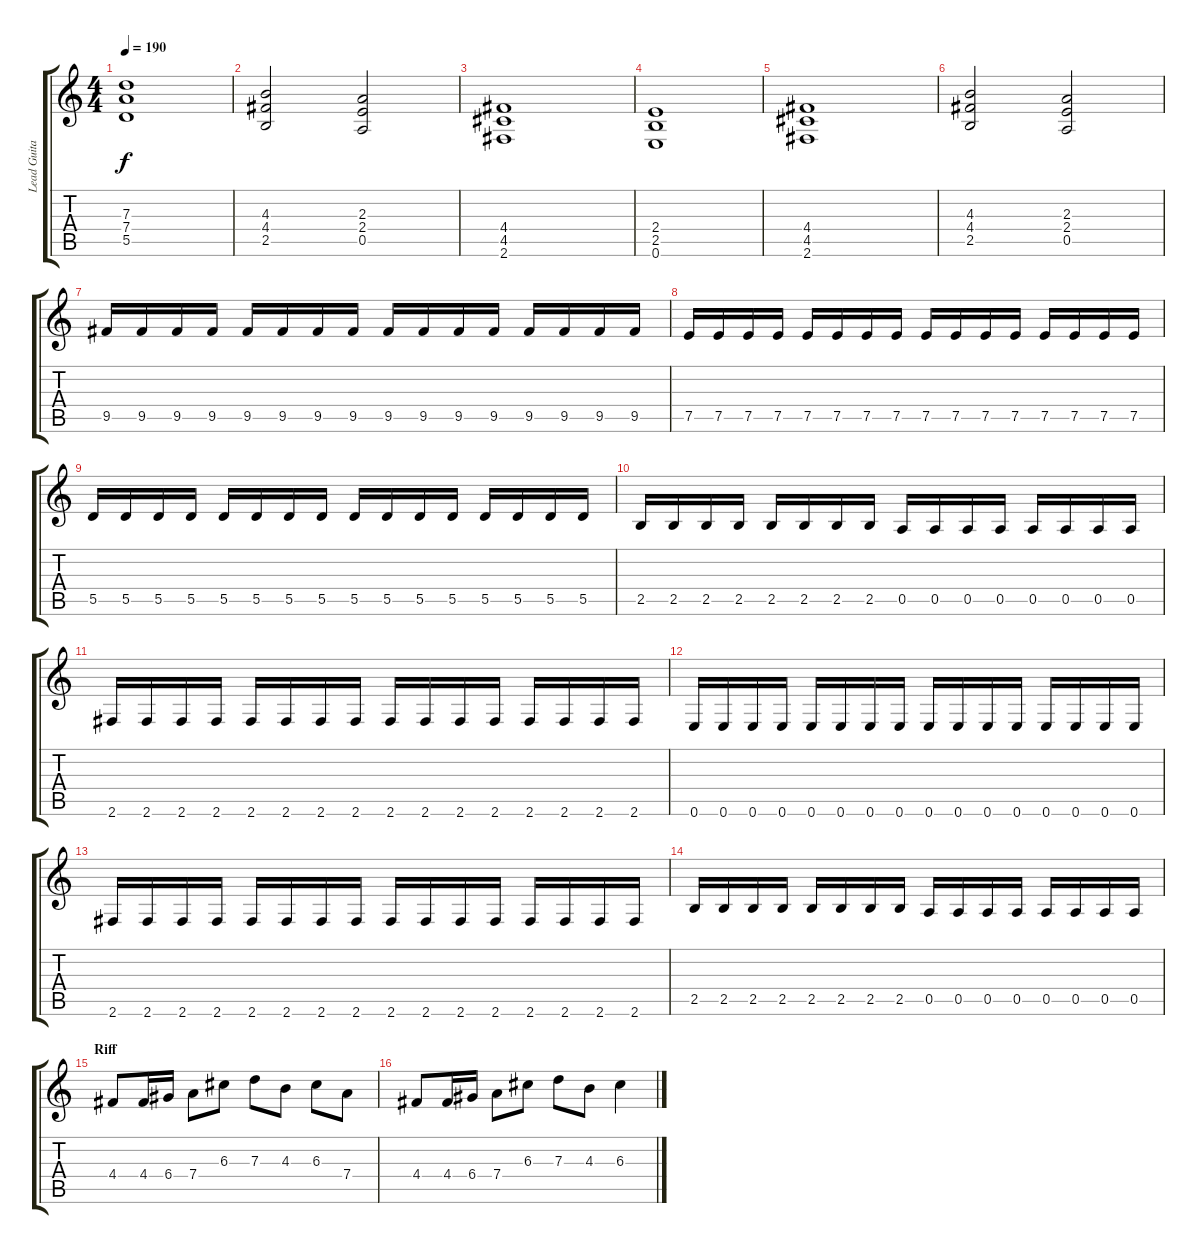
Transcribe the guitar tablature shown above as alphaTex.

\track ("Lead Guitar I" "Lead Guita") {instrument distortionguitar}
\staff {score tabs}
\tuning (E4 B3 G3 D3 A2 E2) {hide}
\ts (4 4)
\tempo 190
\clef g2
\ks c
(7.3 7.4 5.5).1{dy f} |
(4.3 4.4 2.5).2 (2.3 2.4 0.5).2 |
(4.4 4.5 2.6).1 |
(2.4 2.5 0.6).1 |
(4.4 4.5 2.6).1 |
(4.3 4.4 2.5).2 (2.3 2.4 0.5).2 |
9.5.16 9.5.16 9.5.16 9.5.16 9.5.16 9.5.16 9.5.16 9.5.16 9.5.16 9.5.16 9.5.16 9.5.16 9.5.16 9.5.16 9.5.16 9.5.16 |
7.5.16 7.5.16 7.5.16 7.5.16 7.5.16 7.5.16 7.5.16 7.5.16 7.5.16 7.5.16 7.5.16 7.5.16 7.5.16 7.5.16 7.5.16 7.5.16 |
5.5.16 5.5.16 5.5.16 5.5.16 5.5.16 5.5.16 5.5.16 5.5.16 5.5.16 5.5.16 5.5.16 5.5.16 5.5.16 5.5.16 5.5.16 5.5.16 |
2.5.16 2.5.16 2.5.16 2.5.16 2.5.16 2.5.16 2.5.16 2.5.16 0.5.16 0.5.16 0.5.16 0.5.16 0.5.16 0.5.16 0.5.16 0.5.16 |
2.6.16 2.6.16 2.6.16 2.6.16 2.6.16 2.6.16 2.6.16 2.6.16 2.6.16 2.6.16 2.6.16 2.6.16 2.6.16 2.6.16 2.6.16 2.6.16 |
0.6.16 0.6.16 0.6.16 0.6.16 0.6.16 0.6.16 0.6.16 0.6.16 0.6.16 0.6.16 0.6.16 0.6.16 0.6.16 0.6.16 0.6.16 0.6.16 |
2.6.16 2.6.16 2.6.16 2.6.16 2.6.16 2.6.16 2.6.16 2.6.16 2.6.16 2.6.16 2.6.16 2.6.16 2.6.16 2.6.16 2.6.16 2.6.16 |
2.5.16 2.5.16 2.5.16 2.5.16 2.5.16 2.5.16 2.5.16 2.5.16 0.5.16 0.5.16 0.5.16 0.5.16 0.5.16 0.5.16 0.5.16 0.5.16 |
\section ("" "Riff")
4.4.8 4.4.16 6.4.16 7.4.8 6.3.8 7.3.8 4.3.8 6.3.8 7.4.8 |
4.4.8 4.4.16 6.4.16 7.4.8 6.3.8 7.3.8 4.3.8 6.3.4
